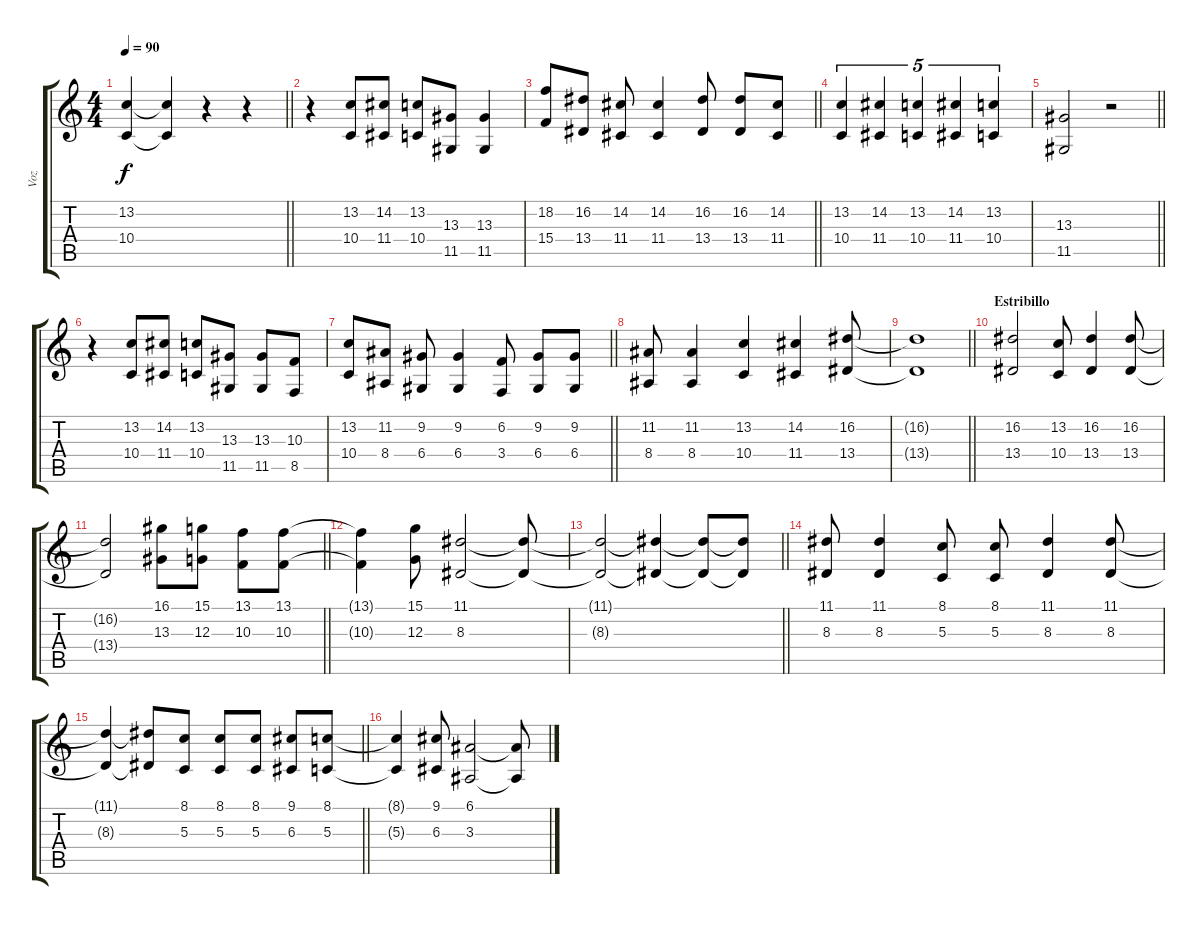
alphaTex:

\track ("Voz" "Voz") {instrument pad4choir}
\staff {score tabs}
\tuning (E4 B3 G3 D3 A2 E2) {hide}
\ts (4 4)
\tempo 90
\clef g2
\barLineRight lightlight
\ks c
(13.2{t} 10.4{t}).4{dy f} (13.2{t} 10.4{t}).4 r.4 r.4 |
r.4 (13.2 10.4).8 (14.2 11.4).8 (13.2 10.4).8 (13.3 11.5).8 (13.3 11.5).4 |
\barLineRight lightlight
(18.2 15.4).8 (16.2 13.4).8 (14.2 11.4).8 (14.2 11.4).4 (16.2 13.4).8 (16.2 13.4).8 (14.2 11.4).8 |
(13.2 10.4).4{tu (5 4)} (14.2 11.4).4{tu (5 4)} (13.2 10.4).4{tu (5 4)} (14.2 11.4).4{tu (5 4)} (13.2 10.4).4{tu (5 4)} |
\barLineRight lightlight
(13.3 11.5).2 r.2 |
r.4 (13.2 10.4).8 (14.2 11.4).8 (13.2 10.4).8 (13.3 11.5).8 (13.3 11.5).8 (10.3 8.5).8 |
\barLineRight lightlight
(13.2 10.4).8 (11.2 8.4).8 (9.2 6.4).8 (9.2 6.4).4 (6.2 3.4).8 (9.2 6.4).8 (9.2 6.4).8 |
(11.2 8.4).8 (11.2 8.4).4 (13.2 10.4).4 (14.2 11.4).4 (16.2 13.4).8 |
\barLineRight lightlight
(16.2{t} 13.4{t}).1 |
\section ("" "Estribillo")
(16.2 13.4).2 (13.2 10.4).8 (16.2 13.4).4 (16.2 13.4).8 |
\barLineRight lightlight
(16.2{t} 13.4{t}).2 (16.1 13.3).8 (15.1 12.3).8 (13.1 10.3).8 (13.1 10.3).8 |
(13.1{t} 10.3{t}).4 (15.1 12.3).8 (11.1 8.3).2 (11.1{t} 8.3{t}).8 |
\barLineRight lightlight
(11.1{t} 8.3{t}).2 (11.1{t} 8.3{t}).4 (11.1{t} 8.3{t}).8 (11.1{t} 8.3{t}).8 |
(11.1 8.3).8 (11.1 8.3).4 (8.1 5.3).8 (8.1 5.3).8 (11.1 8.3).4 (11.1 8.3).8 |
\barLineRight lightlight
(11.1{t} 8.3{t}).4 (11.1{t} 8.3{t}).8 (8.1 5.3).8 (8.1 5.3).8 (8.1 5.3).8 (9.1 6.3).8 (8.1 5.3).8 |
(8.1{t} 5.3{t}).4 (9.1 6.3).8 (6.1 3.3).2 (6.1{t} 3.3{t}).8
